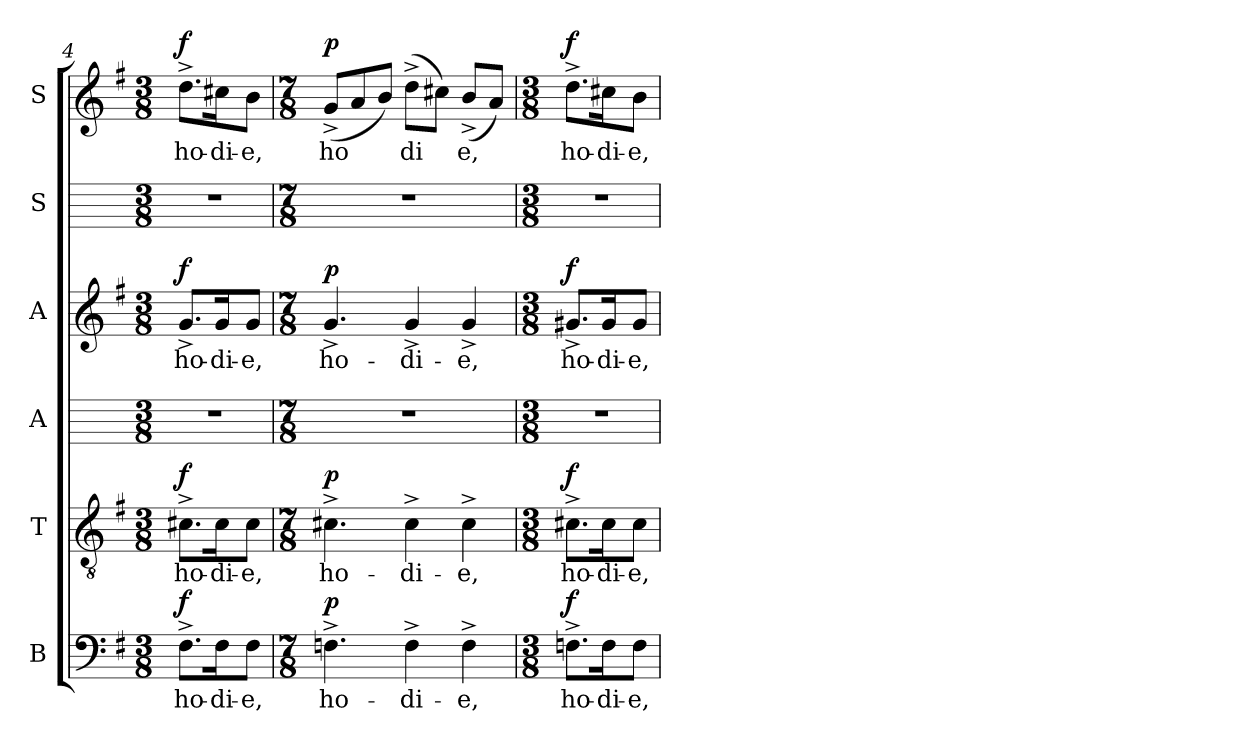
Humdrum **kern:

**kern	**text	**dynam	**kern	**text	**dynam	**kern	**kern	**text	**dynam	**kern	**kern	**text	**dynam
*part6	*part6	*part6	*part5	*part5	*part5	*part4	*part3	*part3	*part3	*part2	*part1	*part1	*part1
*staff6	*staff6	*staff6	*staff5	*staff5	*staff5	*staff4	*staff3	*staff3	*staff3	*staff2	*staff1	*staff1	*staff1
*I"B	*	*	*I"T	*	*	*I"A	*I"A	*	*	*I"S	*I"S	*	*
*I'B	*	*	*I'T	*	*	*I'A	*I'A	*	*	*I'S	*I'S	*	*
*clefF4	*	*	*clefGv2	*	*	*	*clefG2	*	*	*	*clefG2	*	*
*k[f#]	*	*	*k[f#]	*	*	*k[]	*k[f#]	*	*	*k[]	*k[f#]	*	*
*G:	*	*	*G:	*	*	*C:	*G:	*	*	*C:	*G:	*	*
*M3/8	*	*	*M3/8	*	*	*M3/8	*M3/8	*	*	*M3/8	*M3/8	*	*
=4	=4	=4	=4	=4	=4	=4	=4	=4	=4	=4	=4	=4	=4
!	!LO:LY:b:cj	!LO:DY:b	!	!LO:LY:b:cj	!LO:DY:b	!	!	!LO:LY:b:cj	!LO:DY:b	!	!	!LO:LY:b:cj	!LO:DY:b
8.F#^>\L	ho-	f	8.c#X^>\L	ho-	f	4.r	8.g^>/L	ho-	f	4.r	8.dd^>\L	ho-	f
!	!LO:LY:b:cj	!	!	!LO:LY:b:cj	!	!	!	!LO:LY:b:cj	!	!	!	!LO:LY:b:cj	!
16F#\	-di-	.	16c#\	-di-	.	.	16g/	-di-	.	.	16cc#X\	-di-	.
!	!LO:LY:b:cj	!	!	!LO:LY:b:cj	!	!	!	!LO:LY:b:cj	!	!	!	!LO:LY:b:cj	!
8F#\J	-e,	.	8c#\J	-e,	.	.	8g/J	-e,	.	.	8b\J	-e,	.
!!LO:LB:g=z
=5	=5	=5	=5	=5	=5	=5	=5	=5	=5	=5	=5	=5	=5
*M7/8	*	*	*M7/8	*	*	*M7/8	*M7/8	*	*	*M7/8	*M7/8	*	*
!	!LO:LY:b:cj	!LO:DY:b	!	!LO:LY:b:cj	!LO:DY:b	!	!	!LO:LY:b:cj	!LO:DY:b	!	!	!LO:LY:b:cj	!LO:DY:b
4.Fn^>\	ho-	p	4.c#X^>\	ho-	p	2..r	4.g^>/	ho-	p	2..r	(<8g^>/L	ho-	p
!	!	!	!	!	!	!	!	!	!	!	!	!LO:LY:b:cj	!
.	.	.	.	.	.	.	.	.	.	.	8a/	--	.
!	!	!	!	!	!	!	!	!	!	!	!	!LO:LY:b:cj	!
.	.	.	.	.	.	.	.	.	.	.	8b/J)	--	.
!	!LO:LY:b:cj	!	!	!LO:LY:b:cj	!	!	!	!LO:LY:b:cj	!	!	!	!LO:LY:b:cj	!
4F^>\	-di-	.	4c#^>\	-di-	.	.	4g^>/	-di-	.	.	(>8dd^>\L	-di-	.
!	!	!	!	!	!	!	!	!	!	!	!	!LO:LY:b:cj	!
.	.	.	.	.	.	.	.	.	.	.	8cc#X\J)	--	.
!	!LO:LY:b:cj	!	!	!LO:LY:b:cj	!	!	!	!LO:LY:b:cj	!	!	!	!LO:LY:b:cj	!
4F^>\	-e,	.	4c#^>\	-e,	.	.	4g^>/	-e,	.	.	(<8b^>/L	-e,	.
!	!	!	!	!	!	!	!	!	!	!	!	!LO:LY:b:cj	!
.	.	.	.	.	.	.	.	.	.	.	8a/J)	.	.
=6	=6	=6	=6	=6	=6	=6	=6	=6	=6	=6	=6	=6	=6
*M3/8	*	*	*M3/8	*	*	*M3/8	*M3/8	*	*	*M3/8	*M3/8	*	*
!	!LO:LY:b:cj	!LO:DY:b	!	!LO:LY:b:cj	!LO:DY:b	!	!	!LO:LY:b:cj	!LO:DY:b	!	!	!LO:LY:b:cj	!LO:DY:b
8.Fn^>\L	ho-	f	8.c#X^>\L	ho-	f	4.r	8.g#X^>/L	ho-	f	4.r	8.dd^>\L	ho-	f
!	!LO:LY:b:cj	!	!	!LO:LY:b:cj	!	!	!	!LO:LY:b:cj	!	!	!	!LO:LY:b:cj	!
16F\	-di-	.	16c#\	-di-	.	.	16g#/	-di-	.	.	16cc#X\	-di-	.
!	!LO:LY:b:cj	!	!	!LO:LY:b:cj	!	!	!	!LO:LY:b:cj	!	!	!	!LO:LY:b:cj	!
8F\J	-e,	.	8c#\J	-e,	.	.	8g#/J	-e,	.	.	8b\J	-e,	.
=	=	=	=	=	=	=	=	=	=	=	=	=	=
*-	*-	*-	*-	*-	*-	*-	*-	*-	*-	*-	*-	*-	*-
